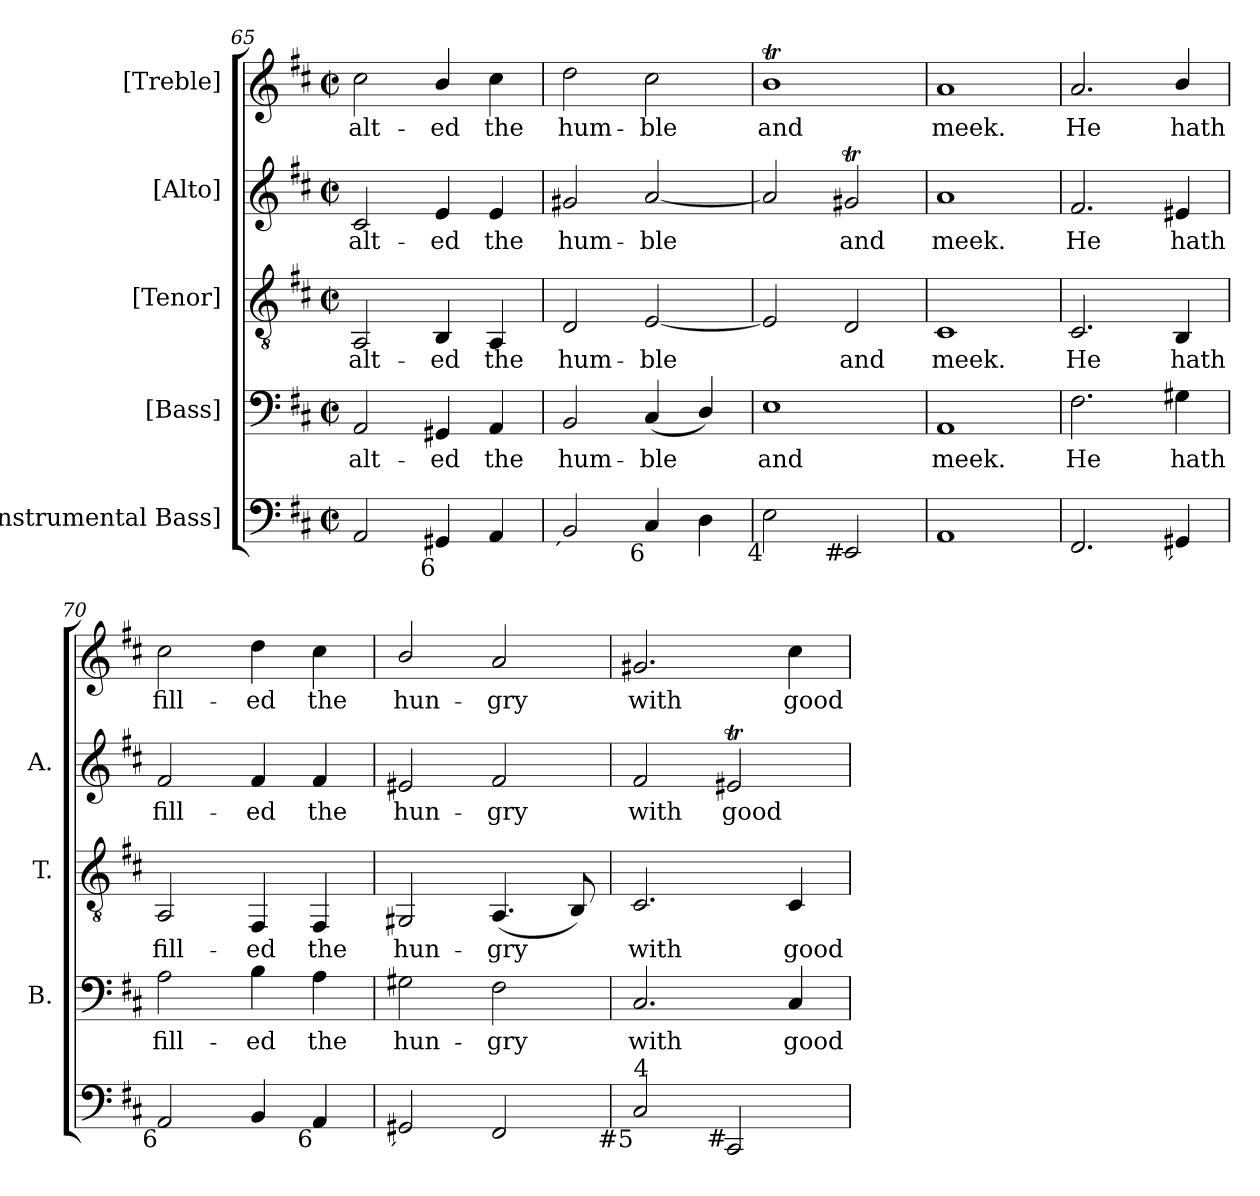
**kern	**kern	**text	**kern	**text	**kern	**text	**kern	**text
*part5	*part4	*part4	*part3	*part3	*part2	*part2	*part1	*part1
*staff5	*staff4	*staff4	*staff3	*staff3	*staff2	*staff2	*staff1	*staff1
*I"[Instrumental Bass]	*I"[Bass]	*	*I"[Tenor]	*	*I"[Alto]	*	*I"[Treble]	*
*	*I'B.	*	*I'T.	*	*I'A.	*	*	*
*clefF4	*clefF4	*	*clefGv2	*	*clefG2	*	*clefG2	*
*k[f#c#]	*k[f#c#]	*	*k[f#c#]	*	*k[f#c#]	*	*k[f#c#]	*
*D:	*D:	*	*D:	*	*D:	*	*D:	*
*M2/2	*M2/2	*	*M2/2	*	*M2/2	*	*M2/2	*
*met(c|)	*met(c|)	*	*met(c|)	*	*met(c|)	*	*met(c|)	*
=65	=65	=65	=65	=65	=65	=65	=65	=65
!	!	!LO:LY:b:color=#000000	!	!	!	!	!	!
!	!	!	!	!LO:LY:b:color=#000000	!	!	!	!
!	!	!	!	!	!	!LO:LY:b:color=#000000	!	!
!	!	!	!	!	!	!	!	!LO:LY:b:color=#000000
2AAi/	2AAi/	-alt-	2AAi/	-alt-	2c#i/	-alt-	2cc#i\	-alt-
!	!	!LO:LY:b:color=#000000	!	!	!	!	!	!
!	!	!	!	!LO:LY:b:color=#000000	!	!	!	!
!	!	!	!	!	!	!LO:LY:b:color=#000000	!	!
!LO:TX:b:rj:t=6	!	!	!	!	!	!	!	!
!	!	!	!	!	!	!	!	!LO:LY:b:color=#000000
4GG#Xi/	4GG#Xi/	-ed	4BBi/	-ed	4ei/	-ed	4bi/	-ed
!	!	!LO:LY:b:color=#000000	!	!	!	!	!	!
!	!	!	!	!LO:LY:b:color=#000000	!	!	!	!
!	!	!	!	!	!	!LO:LY:b:color=#000000	!	!
!	!	!	!	!	!	!	!	!LO:LY:b:color=#000000
4AAi/	4AAi/	the	4AAi/	the	4ei/	the	4cc#i\	the
=66	=66	=66	=66	=66	=66	=66	=66	=66
!	!	!LO:LY:b:color=#000000	!	!	!	!	!	!
!	!	!	!	!LO:LY:b:color=#000000	!	!	!	!
!	!	!	!	!	!	!LO:LY:b:color=#000000	!	!
!LO:TX:b:rj:t=´	!	!	!	!	!	!	!	!
!	!	!	!	!	!	!	!	!LO:LY:b:color=#000000
2BBi/	2BBi/	hum-	2Di/	hum-	2g#Xi/	hum-	2ddi\	hum-
!	!	!LO:LY:b:color=#000000	!	!	!	!	!	!
!	!	!	!	!LO:LY:b:color=#000000	!	!	!	!
!	!	!	!	!	!	!LO:LY:b:color=#000000	!	!
!LO:TX:b:rj:t=6	!	!	!	!	!	!	!	!
!	!	!	!	!	!	!	!	!LO:LY:b:color=#000000
4C#i/	(4C#i/	-ble	[2Ei/	-ble	[2ai/	-ble	2cc#i\	-ble
4Di\	4Di/)	.	.	.	.	.	.	.
=67	=67	=67	=67	=67	=67	=67	=67	=67
!	!	!LO:LY:b:color=#000000	!	!	!	!	!	!
!LO:TX:b:rj:t=4	!	!	!	!	!	!	!	!
!	!	!	!	!	!	!	!	!LO:LY:b:color=#000000
2Ei\	1Ei	and	2Ei/]	.	2ai/]	.	1bTi	and
!	!	!	!	!LO:LY:b:color=#000000	!	!	!	!
!LO:TX:b:rj:t=#	!	!	!	!	!	!	!	!
!	!	!	!	!	!	!LO:LY:b:color=#000000	!	!
2EEi/	.	.	2Di/	and	2g#Xti/	and	.	.
=68	=68	=68	=68	=68	=68	=68	=68	=68
!	!	!LO:LY:b:color=#000000	!	!	!	!	!	!
!	!	!	!	!LO:LY:b:color=#000000	!	!	!	!
!	!	!	!	!	!	!LO:LY:b:color=#000000	!	!
!	!	!	!	!	!	!	!	!LO:LY:b:color=#000000
1AAi	1AAi	meek.	1C#i	meek.	1ai	meek.	1ai	meek.
!!LO:PB:g=z
=69	=69	=69	=69	=69	=69	=69	=69	=69
!	!	!LO:LY:b:color=#000000	!	!	!	!	!	!
!	!	!	!	!LO:LY:b:color=#000000	!	!	!	!
!	!	!	!	!	!	!LO:LY:b:color=#000000	!	!
!	!	!	!	!	!	!	!	!LO:LY:b:color=#000000
2.FF#i/	2.F#i\	He	2.C#i/	He	2.f#i/	He	2.ai/	He
!	!	!LO:LY:b:color=#000000	!	!	!	!	!	!
!	!	!	!	!LO:LY:b:color=#000000	!	!	!	!
!	!	!	!	!	!	!LO:LY:b:color=#000000	!	!
!LO:TX:b:rj:t=´	!	!	!	!	!	!	!	!
!	!	!	!	!	!	!	!	!LO:LY:b:color=#000000
4GG#Xi/	4G#Xi\	hath	4BBi/	hath	4e#Xi/	hath	4bi/	hath
=70	=70	=70	=70	=70	=70	=70	=70	=70
!	!	!LO:LY:b:color=#000000	!	!	!	!	!	!
!	!	!	!	!LO:LY:b:color=#000000	!	!	!	!
!	!	!	!	!	!	!LO:LY:b:color=#000000	!	!
!LO:TX:b:rj:t=6	!	!	!	!	!	!	!	!
!	!	!	!	!	!	!	!	!LO:LY:b:color=#000000
2AAi/	2Ai\	fill-	2AAi/	fill-	2f#i/	fill-	2cc#i\	fill-
!	!	!LO:LY:b:color=#000000	!	!	!	!	!	!
!	!	!	!	!LO:LY:b:color=#000000	!	!	!	!
!	!	!	!	!	!	!LO:LY:b:color=#000000	!	!
!	!	!	!	!	!	!	!	!LO:LY:b:color=#000000
4BBi/	4Bi\	-ed	4FF#i/	-ed	4f#i/	-ed	4ddi\	-ed
!	!	!LO:LY:b:color=#000000	!	!	!	!	!	!
!	!	!	!	!LO:LY:b:color=#000000	!	!	!	!
!	!	!	!	!	!	!LO:LY:b:color=#000000	!	!
!LO:TX:b:rj:t=6	!	!	!	!	!	!	!	!
!	!	!	!	!	!	!	!	!LO:LY:b:color=#000000
4AAi/	4Ai\	the	4FF#i/	the	4f#i/	the	4cc#i\	the
=71	=71	=71	=71	=71	=71	=71	=71	=71
!	!	!LO:LY:b:color=#000000	!	!	!	!	!	!
!	!	!	!	!LO:LY:b:color=#000000	!	!	!	!
!	!	!	!	!	!	!LO:LY:b:color=#000000	!	!
!LO:TX:b:rj:t=´	!	!	!	!	!	!	!	!
!	!	!	!	!	!	!	!	!LO:LY:b:color=#000000
2GG#Xi/	2G#Xi\	hun-	2GG#Xi/	hun-	2e#Xi/	hun-	2bi/	hun-
!	!	!LO:LY:b:color=#000000	!	!	!	!	!	!
!	!	!	!	!LO:LY:b:color=#000000	!	!	!	!
!	!	!	!	!	!	!LO:LY:b:color=#000000	!	!
!	!	!	!	!	!	!	!	!LO:LY:b:color=#000000
2FF#i/	2F#i\	-gry	(4.AAi/	-gry	2f#i/	-gry	2ai/	-gry
.	.	.	8BBi/)	.	.	.	.	.
=72	=72	=72	=72	=72	=72	=72	=72	=72
!	!	!LO:LY:b:color=#000000	!	!	!	!	!	!
!	!	!	!	!LO:LY:b:color=#000000	!	!	!	!
!	!	!	!	!	!	!LO:LY:b:color=#000000	!	!
!LO:TX:b:rj:t=#5	!	!	!	!	!	!	!	!
!LO:TX:t=4	!	!	!	!	!	!	!	!
!	!	!	!	!	!	!	!	!LO:LY:b:color=#000000
2C#i/	2.C#i/	with	2.C#i/	with	2f#i/	with	2.g#Xi/	with
!LO:TX:b:rj:t=#	!	!	!	!	!	!	!	!
!	!	!	!	!	!	!LO:LY:b:color=#000000	!	!
2CC#i/	.	.	.	.	2e#Xti/	good	.	.
!	!	!LO:LY:b:color=#000000	!	!	!	!	!	!
!	!	!	!	!LO:LY:b:color=#000000	!	!	!	!
!	!	!	!	!	!	!	!	!LO:LY:b:color=#000000
.	4C#i/	good	4C#i/	good	.	.	4cc#i\	good
=	=	=	=	=	=	=	=	=
*-	*-	*-	*-	*-	*-	*-	*-	*-
